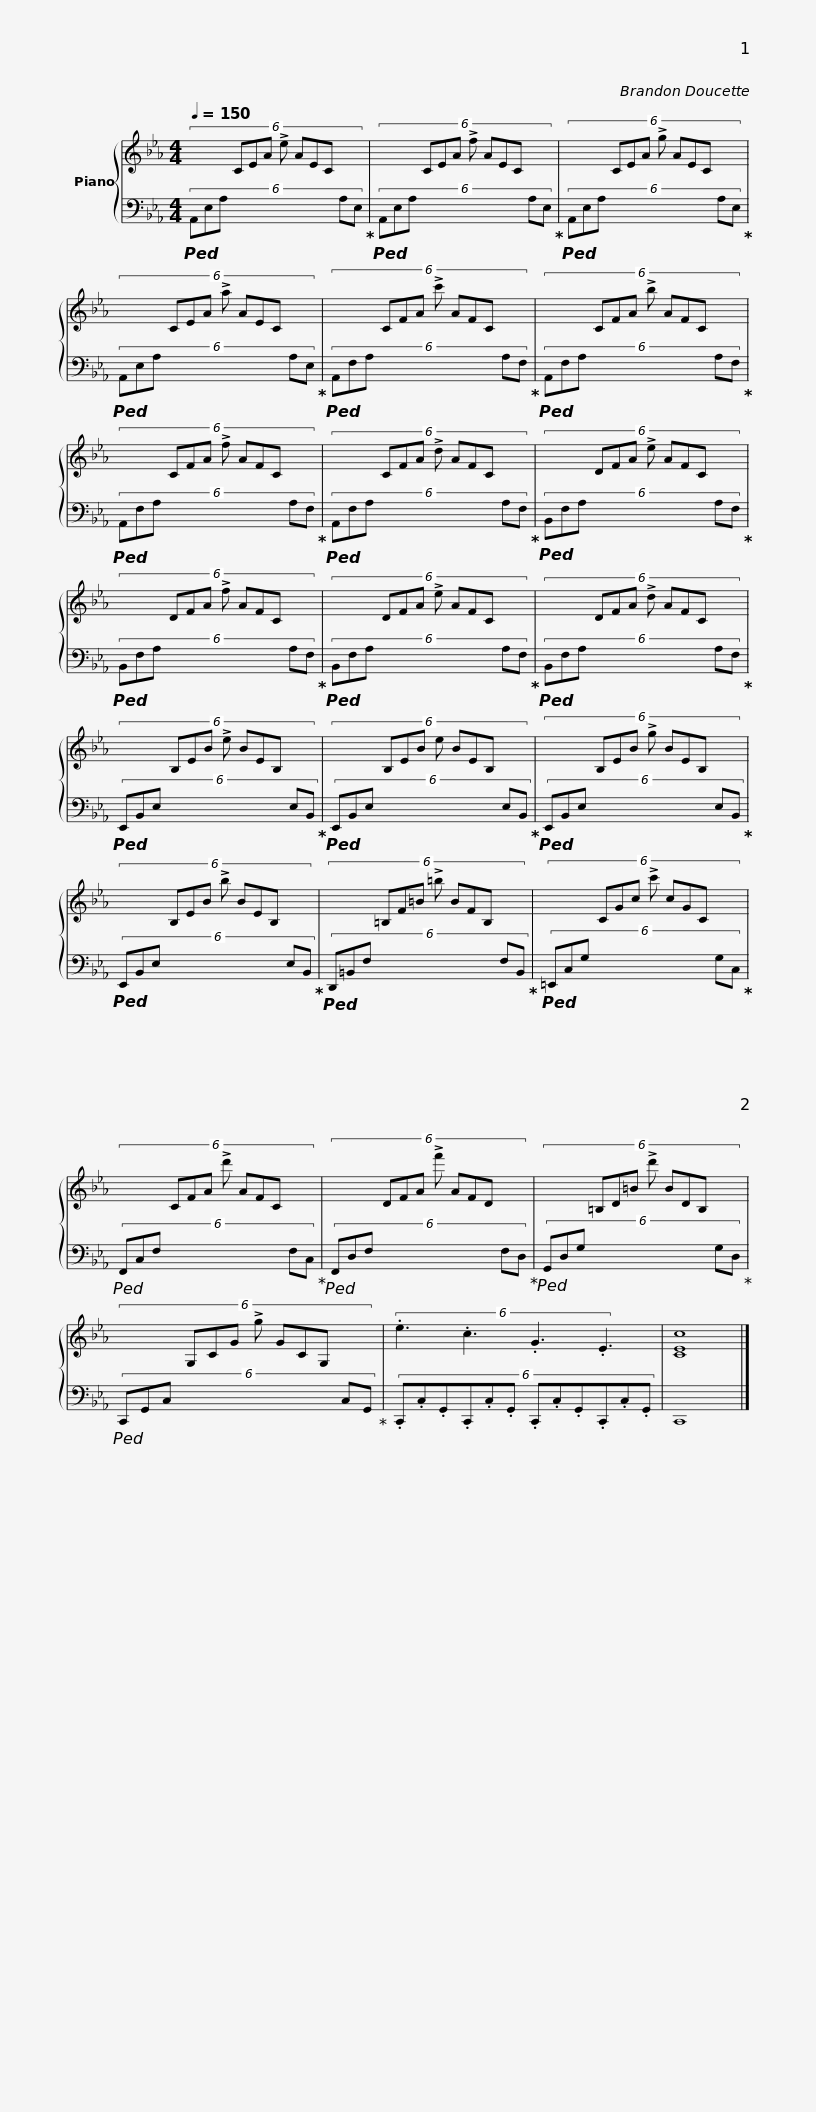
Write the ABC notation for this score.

X:1
%%score { 1 | 2 }
L:1/8
Q:1/4=150
M:4/4
I:linebreak $
K:Eb
V:1 treble
V:2 bass
V:1
 (6:4:12x x x CEA !>!e AEC x x | (6:4:12x x x CEA !>!f AEC x x |$ (6:4:12x x x CEA !>!g AEC x x | (6:4:12x x x CEA !>!a AEC x x |$ (6:4:12x x x CFA !>!c' AFC x x | %5
 (6:4:12x x x CFA !>!b AFC x x |$ (6:4:12x x x CFA !>!f AFC x x | (6:4:12x x x CFA !>!d AFC x x |$ (6:4:12x x x DFA !>!e AFC x x | (6:4:12x x x DFA !>!f AFC x x |$ %10
 (6:4:12x x x DFA !>!e AFC x x | (6:4:12x x x DFA !>!d AFC x x |$ (6:4:12x x x B,EB !>!e BEB, x x | (6:4:12x x x B,EB e BEB, x x |$ (6:4:12x x x B,EB !>!g BEB, x x | %15
 (6:4:12x x x B,EB !>!b BEB, x x |$ (6:4:12x x x =B,F=B !>!=b BFB, x x | (6:4:12x x x CGc !>!c' cGC x x |$ (6:4:12x x x CFA !>!d' AFC x x | (6:4:12x x x DFA !>!f' AFD x x |$ %20
 (6:4:12x x x =B,D=B !>!d' BDB, x x | (6:4:12x x x G,CG !>!g GCG, x x |$ (6:4:4.e3 .c3 .G3 .E3 | [CEc]8 |] %24
V:2
!ped! (6:4:12A,,E,A, x x x x x x x A,E,!ped-up! |!ped! (6:4:12A,,E,A, x x x x x x x A,E,!ped-up! |$!ped! (6:4:12A,,E,A, x x x x x x x A,E,!ped-up! |!ped! (6:4:12A,,E,A, x x x x x x x A,E,!ped-up! |$!ped! (6:4:12A,,F,A, x x x x x x x A,F,!ped-up! | %5
!ped! (6:4:12A,,F,A, x x x x x x x A,F,!ped-up! |$!ped! (6:4:12A,,F,A, x x x x x x x A,F,!ped-up! |!ped! (6:4:12A,,F,A, x x x x x x x A,F,!ped-up! |$!ped! (6:4:12B,,F,A, x x x x x x x A,F,!ped-up! |!ped! (6:4:12B,,F,A, x x x x x x x A,F,!ped-up! |$ %10
!ped! (6:4:12B,,F,A, x x x x x x x A,F,!ped-up! |!ped! (6:4:12B,,F,A, x x x x x x x A,F,!ped-up! |$!ped! (6:4:12E,,B,,E, x x x x x x x E,B,,!ped-up! |!ped! (6:4:12E,,B,,E, x x x x x x x E,B,,!ped-up! |$!ped! (6:4:12E,,B,,E, x x x x x x x E,B,,!ped-up! | %15
!ped! (6:4:12E,,B,,E, x x x x x x x E,B,,!ped-up! |$!ped! (6:4:12D,,=B,,F, x x x x x x x F,B,,!ped-up! |!ped! (6:4:12=E,,C,G, x x x x x x x G,C,!ped-up! |$!ped! (6:4:12F,,C,F, x x x x x x x F,C,!ped-up! |!ped! (6:4:12F,,D,F, x x x x x x x F,D,!ped-up! |$ %20
!ped! (6:4:12G,,D,G, x x x x x x x G,D,!ped-up! |!ped! (6:4:12C,,G,,C, x x x x x x x C,G,,!ped-up! |$ (6:4:12.C,,.C,.G,,.C,,.C,.G,, .C,,.C,.G,,.C,,.C,.G,, | C,,8 |] %24
